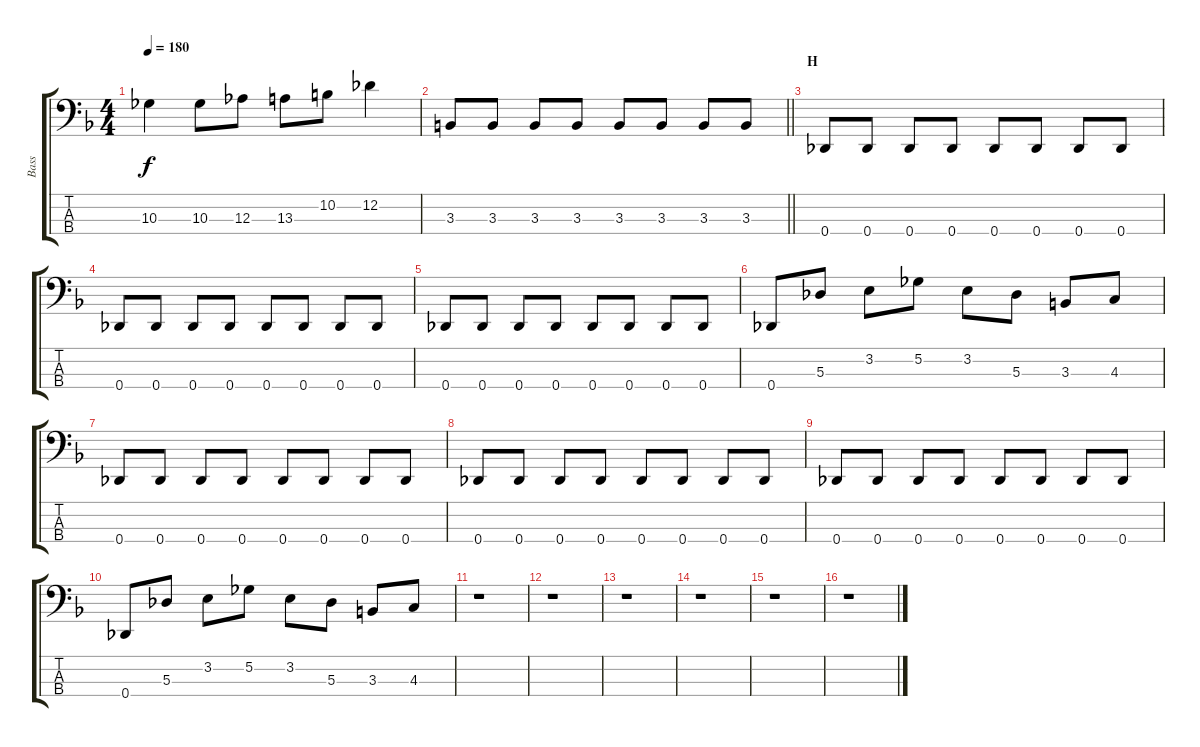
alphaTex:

\track ("Bass" "Bass") {instrument electricbasspick}
\staff {score tabs}
\tuning (Gb2 Db2 Ab1 Db1) {hide}
\ts (4 4)
\tempo 180
\clef f4
\ks f
10.3.4{dy f} 10.3.8 12.3.8 13.3.8 10.2.8 12.2.4 |
\barLineRight lightlight
3.3.8 3.3.8 3.3.8 3.3.8 3.3.8 3.3.8 3.3.8 3.3.8 |
\section ("" "H")
0.4.8 0.4.8 0.4.8 0.4.8 0.4.8 0.4.8 0.4.8 0.4.8 |
0.4.8 0.4.8 0.4.8 0.4.8 0.4.8 0.4.8 0.4.8 0.4.8 |
0.4.8 0.4.8 0.4.8 0.4.8 0.4.8 0.4.8 0.4.8 0.4.8 |
0.4.8 5.3.8 3.2.8 5.2.8 3.2.8 5.3.8 3.3.8 4.3.8 |
0.4.8 0.4.8 0.4.8 0.4.8 0.4.8 0.4.8 0.4.8 0.4.8 |
0.4.8 0.4.8 0.4.8 0.4.8 0.4.8 0.4.8 0.4.8 0.4.8 |
0.4.8 0.4.8 0.4.8 0.4.8 0.4.8 0.4.8 0.4.8 0.4.8 |
0.4.8 5.3.8 3.2.8 5.2.8 3.2.8 5.3.8 3.3.8 4.3.8 |
r.1 |
r.1 |
r.1 |
r.1 |
r.1 |
r.1
